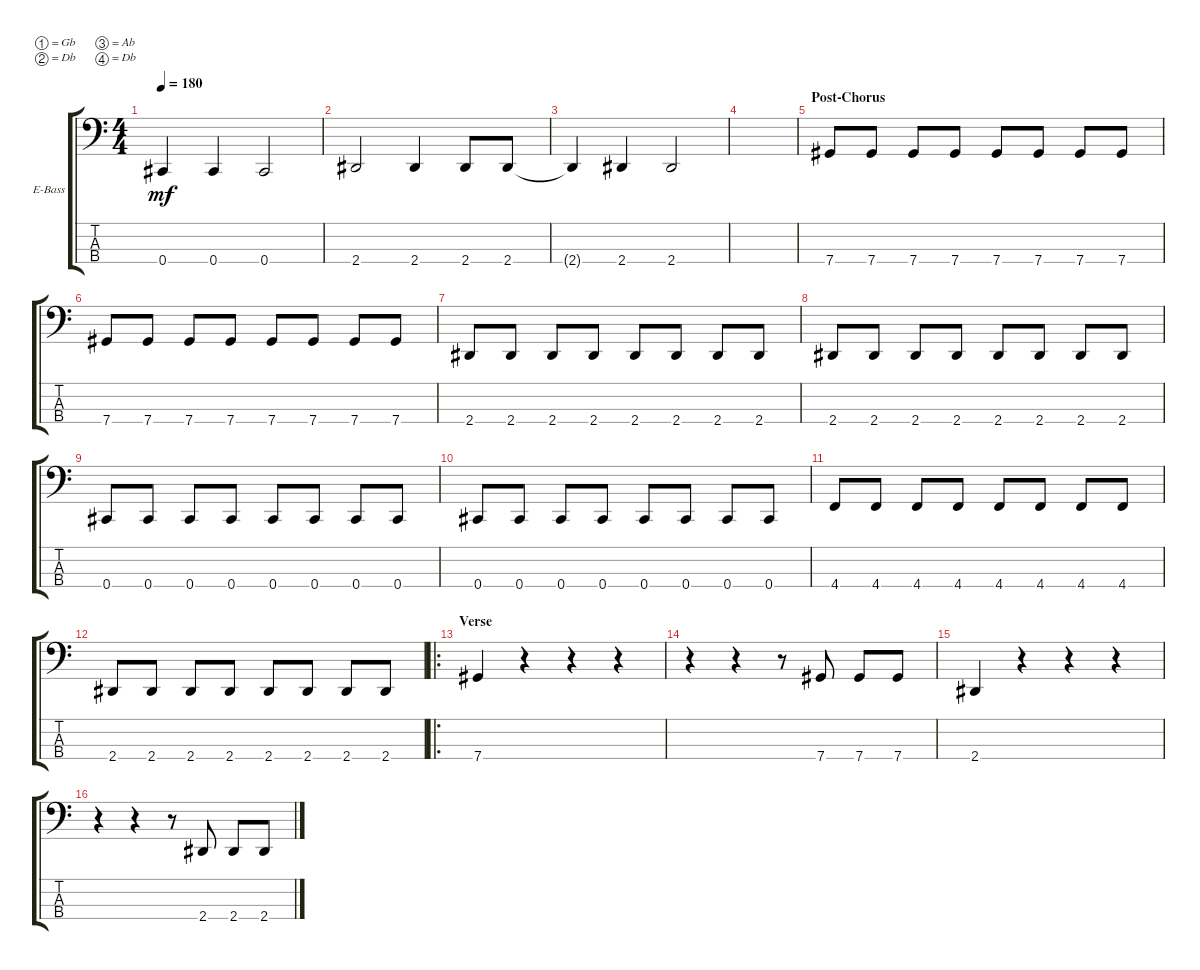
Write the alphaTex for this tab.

\defaultSystemsLayout 4
\bracketExtendMode groupsimilarinstruments
\firstSystemTrackNameOrientation horizontal
\otherSystemsTrackNameOrientation horizontal
\track ("Bass" "E-Bass") {instrument electricbassfinger}
\staff {score tabs}
\tuning (Gb2 Db2 Ab1 Db1)
\ts (4 4)
\tempo 180
\clef f4
\ks c
0.4{t}.4{dy mf} 0.4.4 0.4.2 |
2.4.2 2.4.4 2.4.8 2.4.8 |
2.4{t}.4 2.4.4 2.4.2 |
|
\section ("" "Post-Chorus")
7.4.8 7.4.8 7.4.8 7.4.8 7.4.8 7.4.8 7.4.8 7.4.8 |
7.4.8 7.4.8 7.4.8 7.4.8 7.4.8 7.4.8 7.4.8 7.4.8 |
2.4.8 2.4.8 2.4.8 2.4.8 2.4.8 2.4.8 2.4.8 2.4.8 |
2.4.8 2.4.8 2.4.8 2.4.8 2.4.8 2.4.8 2.4.8 2.4.8 |
0.4.8 0.4.8 0.4.8 0.4.8 0.4.8 0.4.8 0.4.8 0.4.8 |
0.4.8 0.4.8 0.4.8 0.4.8 0.4.8 0.4.8 0.4.8 0.4.8 |
4.4.8 4.4.8 4.4.8 4.4.8 4.4.8 4.4.8 4.4.8 4.4.8 |
2.4.8 2.4.8 2.4.8 2.4.8 2.4.8 2.4.8 2.4.8 2.4.8 |
\ro
\section ("" "Verse")
7.4.4 r.4 r.4 r.4 |
r.4 r.4 r.8 7.4.8 7.4.8 7.4.8 |
2.4.4 r.4 r.4 r.4 |
r.4 r.4 r.8 2.4.8 2.4.8 2.4.8
